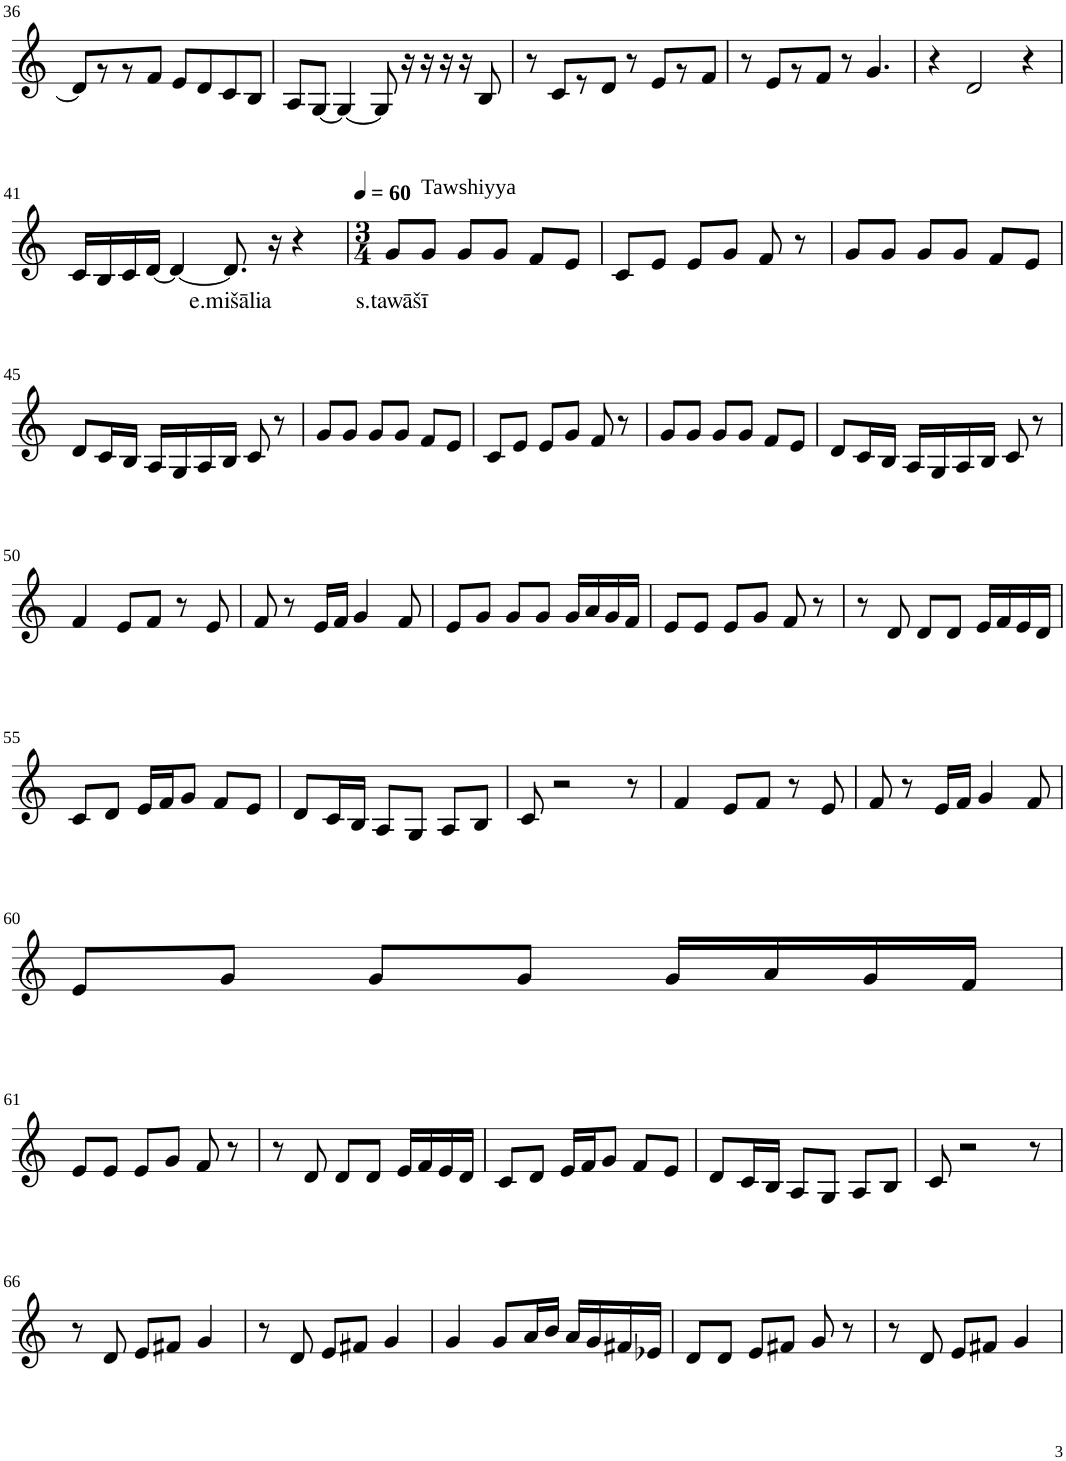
**kern	**text
*part1	*part1
*staff1	*staff1
*I"Violin	*
!!LO:PB:g=z
*clefG2	*
*k[]	*
*M4/4	*
=36	=36
8d/L]	.
8r	.
8r	.
8f/J	.
8e/L	.
8d/	.
8c/	.
8B/J	.
=37	=37
8A/L	.
[8G/J	.
4G/_	.
8G/]	.
16r	.
16r	.
16r	.
16r	.
8B/	.
=38	=38
8r	.
8c/L	.
8r	.
8d/J	.
8r	.
8e/L	.
8r	.
8f/J	.
=39	=39
8r	.
8e/L	.
8r	.
8f/J	.
8r	.
4.g/	.
=40	=40
4r	.
2d/	.
4r	.
!!LO:LB:g=z
=41	=41
16c/LL	.
16B/	.
16c/	.
[16d/JJ	.
4d/_	.
!	!LO:LY:b
8.d/]	e.mišālia
16r	.
4r	.
=42	=42
*M3/4	*
*MM60	*
!	!LO:LY:b
8g/L	s.tawāšī
!LO:TX:a:t=Tawshiyya	!
8g/J	.
8g/L	.
8g/J	.
8f/L	.
8e/J	.
=43	=43
8c/L	.
8e/J	.
8e/L	.
8g/J	.
8f/	.
8r	.
=44	=44
8g/L	.
8g/J	.
8g/L	.
8g/J	.
8f/L	.
8e/J	.
!!LO:LB:g=z
=45	=45
8d/L	.
16c/L	.
16B/JJ	.
16A/LL	.
16G/	.
16A/	.
16B/JJ	.
8c/	.
8r	.
=46	=46
8g/L	.
8g/J	.
8g/L	.
8g/J	.
8f/L	.
8e/J	.
=47	=47
8c/L	.
8e/J	.
8e/L	.
8g/J	.
8f/	.
8r	.
=48	=48
8g/L	.
8g/J	.
8g/L	.
8g/J	.
8f/L	.
8e/J	.
=49	=49
8d/L	.
16c/L	.
16B/JJ	.
16A/LL	.
16G/	.
16A/	.
16B/JJ	.
8c/	.
8r	.
!!LO:LB:g=z
=50	=50
4f/	.
8e/L	.
8f/J	.
8r	.
8e/	.
=51	=51
8f/	.
8r	.
16e/LL	.
16f/JJ	.
4g/	.
8f/	.
=52	=52
8e/L	.
8g/J	.
8g/L	.
8g/J	.
16g/LL	.
16a/	.
16g/	.
16f/JJ	.
=53	=53
8e/L	.
8e/J	.
8e/L	.
8g/J	.
8f/	.
8r	.
=54	=54
8r	.
8d/	.
8d/L	.
8d/J	.
16e/LL	.
16f/	.
16e/	.
16d/JJ	.
!!LO:LB:g=z
=55	=55
8c/L	.
8d/J	.
16e/LL	.
16f/J	.
8g/J	.
8f/L	.
8e/J	.
=56	=56
8d/L	.
16c/L	.
16B/JJ	.
8A/L	.
8G/J	.
8A/L	.
8B/J	.
=57	=57
8c/	.
2r	.
8r	.
=58	=58
4f/	.
8e/L	.
8f/J	.
8r	.
8e/	.
=59	=59
8f/	.
8r	.
16e/LL	.
16f/JJ	.
4g/	.
8f/	.
!!LO:LB:g=z
=60	=60
8e/L	.
8g/J	.
8g/L	.
8g/J	.
16g/LL	.
16a/	.
16g/	.
16f/JJ	.
!!LO:LB:g=z
=61	=61
8e/L	.
8e/J	.
8e/L	.
8g/J	.
8f/	.
8r	.
=62	=62
8r	.
8d/	.
8d/L	.
8d/J	.
16e/LL	.
16f/	.
16e/	.
16d/JJ	.
=63	=63
8c/L	.
8d/J	.
16e/LL	.
16f/J	.
8g/J	.
8f/L	.
8e/J	.
=64	=64
8d/L	.
16c/L	.
16B/JJ	.
8A/L	.
8G/J	.
8A/L	.
8B/J	.
=65	=65
8c/	.
2r	.
8r	.
!!LO:LB:g=z
=66	=66
8r	.
8d/	.
8e/L	.
8f#X/J	.
4g/	.
=67	=67
8r	.
8d/	.
8e/L	.
8f#X/J	.
4g/	.
=68	=68
4g/	.
8g/L	.
16a/L	.
16b/JJ	.
16a/LL	.
16g/	.
16f#X/	.
16e-X/JJ	.
=69	=69
8d/L	.
8d/J	.
8e/L	.
8f#X/J	.
8g/	.
8r	.
=70	=70
8r	.
8d/	.
8e/L	.
8f#X/J	.
4g/	.
=	=
*-	*-
